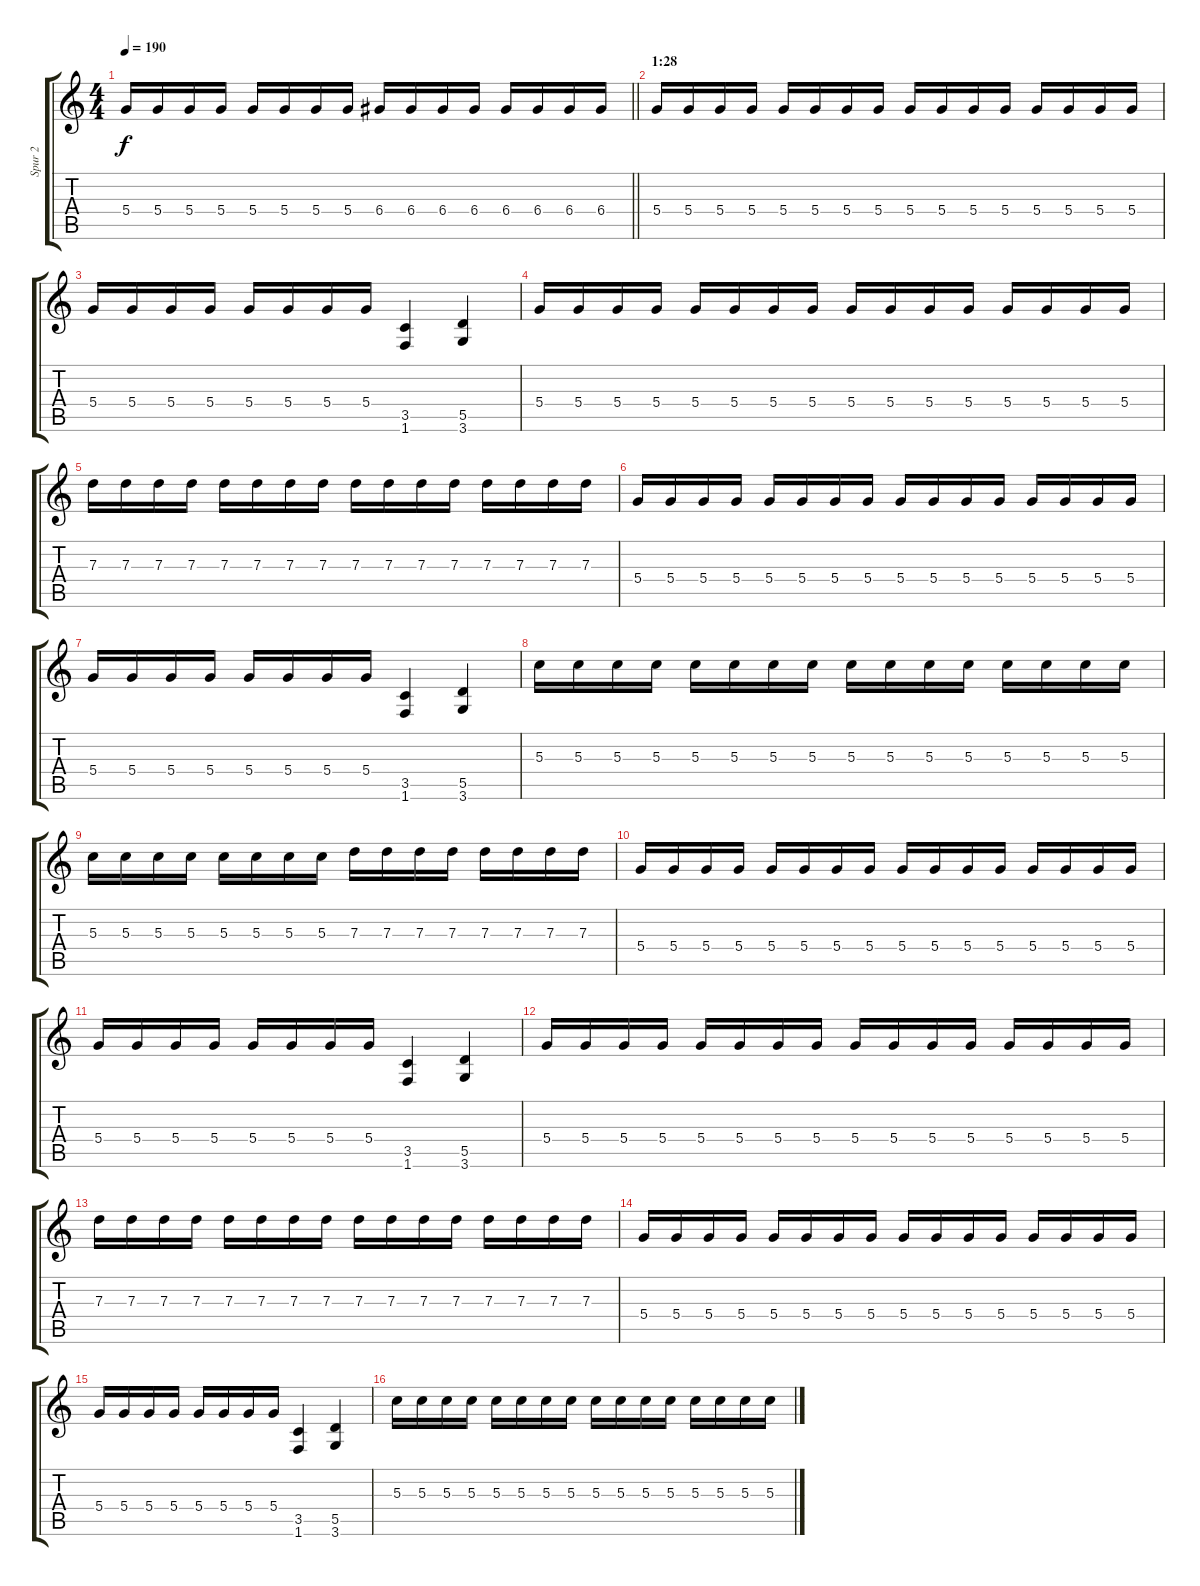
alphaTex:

\track ("Spur 2" "Spur 2") {instrument overdrivenguitar}
\staff {score tabs}
\tuning (E4 B3 G3 D3 A2 E2) {hide}
\ts (4 4)
\tempo 190
\clef g2
\barLineRight lightlight
\ks c
5.4.16{dy f} 5.4.16 5.4.16 5.4.16 5.4.16 5.4.16 5.4.16 5.4.16 6.4.16 6.4.16 6.4.16 6.4.16 6.4.16 6.4.16 6.4.16 6.4.16 |
\section ("" "1:28")
5.4.16 5.4.16 5.4.16 5.4.16 5.4.16 5.4.16 5.4.16 5.4.16 5.4.16 5.4.16 5.4.16 5.4.16 5.4.16 5.4.16 5.4.16 5.4.16 |
5.4.16 5.4.16 5.4.16 5.4.16 5.4.16 5.4.16 5.4.16 5.4.16 (3.5 1.6).4 (5.5 3.6).4 |
5.4.16 5.4.16 5.4.16 5.4.16 5.4.16 5.4.16 5.4.16 5.4.16 5.4.16 5.4.16 5.4.16 5.4.16 5.4.16 5.4.16 5.4.16 5.4.16 |
7.3.16 7.3.16 7.3.16 7.3.16 7.3.16 7.3.16 7.3.16 7.3.16 7.3.16 7.3.16 7.3.16 7.3.16 7.3.16 7.3.16 7.3.16 7.3.16 |
5.4.16 5.4.16 5.4.16 5.4.16 5.4.16 5.4.16 5.4.16 5.4.16 5.4.16 5.4.16 5.4.16 5.4.16 5.4.16 5.4.16 5.4.16 5.4.16 |
5.4.16 5.4.16 5.4.16 5.4.16 5.4.16 5.4.16 5.4.16 5.4.16 (3.5 1.6).4 (5.5 3.6).4 |
5.3.16 5.3.16 5.3.16 5.3.16 5.3.16 5.3.16 5.3.16 5.3.16 5.3.16 5.3.16 5.3.16 5.3.16 5.3.16 5.3.16 5.3.16 5.3.16 |
5.3.16 5.3.16 5.3.16 5.3.16 5.3.16 5.3.16 5.3.16 5.3.16 7.3.16 7.3.16 7.3.16 7.3.16 7.3.16 7.3.16 7.3.16 7.3.16 |
5.4.16 5.4.16 5.4.16 5.4.16 5.4.16 5.4.16 5.4.16 5.4.16 5.4.16 5.4.16 5.4.16 5.4.16 5.4.16 5.4.16 5.4.16 5.4.16 |
5.4.16 5.4.16 5.4.16 5.4.16 5.4.16 5.4.16 5.4.16 5.4.16 (3.5 1.6).4 (5.5 3.6).4 |
5.4.16 5.4.16 5.4.16 5.4.16 5.4.16 5.4.16 5.4.16 5.4.16 5.4.16 5.4.16 5.4.16 5.4.16 5.4.16 5.4.16 5.4.16 5.4.16 |
7.3.16 7.3.16 7.3.16 7.3.16 7.3.16 7.3.16 7.3.16 7.3.16 7.3.16 7.3.16 7.3.16 7.3.16 7.3.16 7.3.16 7.3.16 7.3.16 |
5.4.16 5.4.16 5.4.16 5.4.16 5.4.16 5.4.16 5.4.16 5.4.16 5.4.16 5.4.16 5.4.16 5.4.16 5.4.16 5.4.16 5.4.16 5.4.16 |
5.4.16 5.4.16 5.4.16 5.4.16 5.4.16 5.4.16 5.4.16 5.4.16 (3.5 1.6).4 (5.5 3.6).4 |
5.3.16 5.3.16 5.3.16 5.3.16 5.3.16 5.3.16 5.3.16 5.3.16 5.3.16 5.3.16 5.3.16 5.3.16 5.3.16 5.3.16 5.3.16 5.3.16
